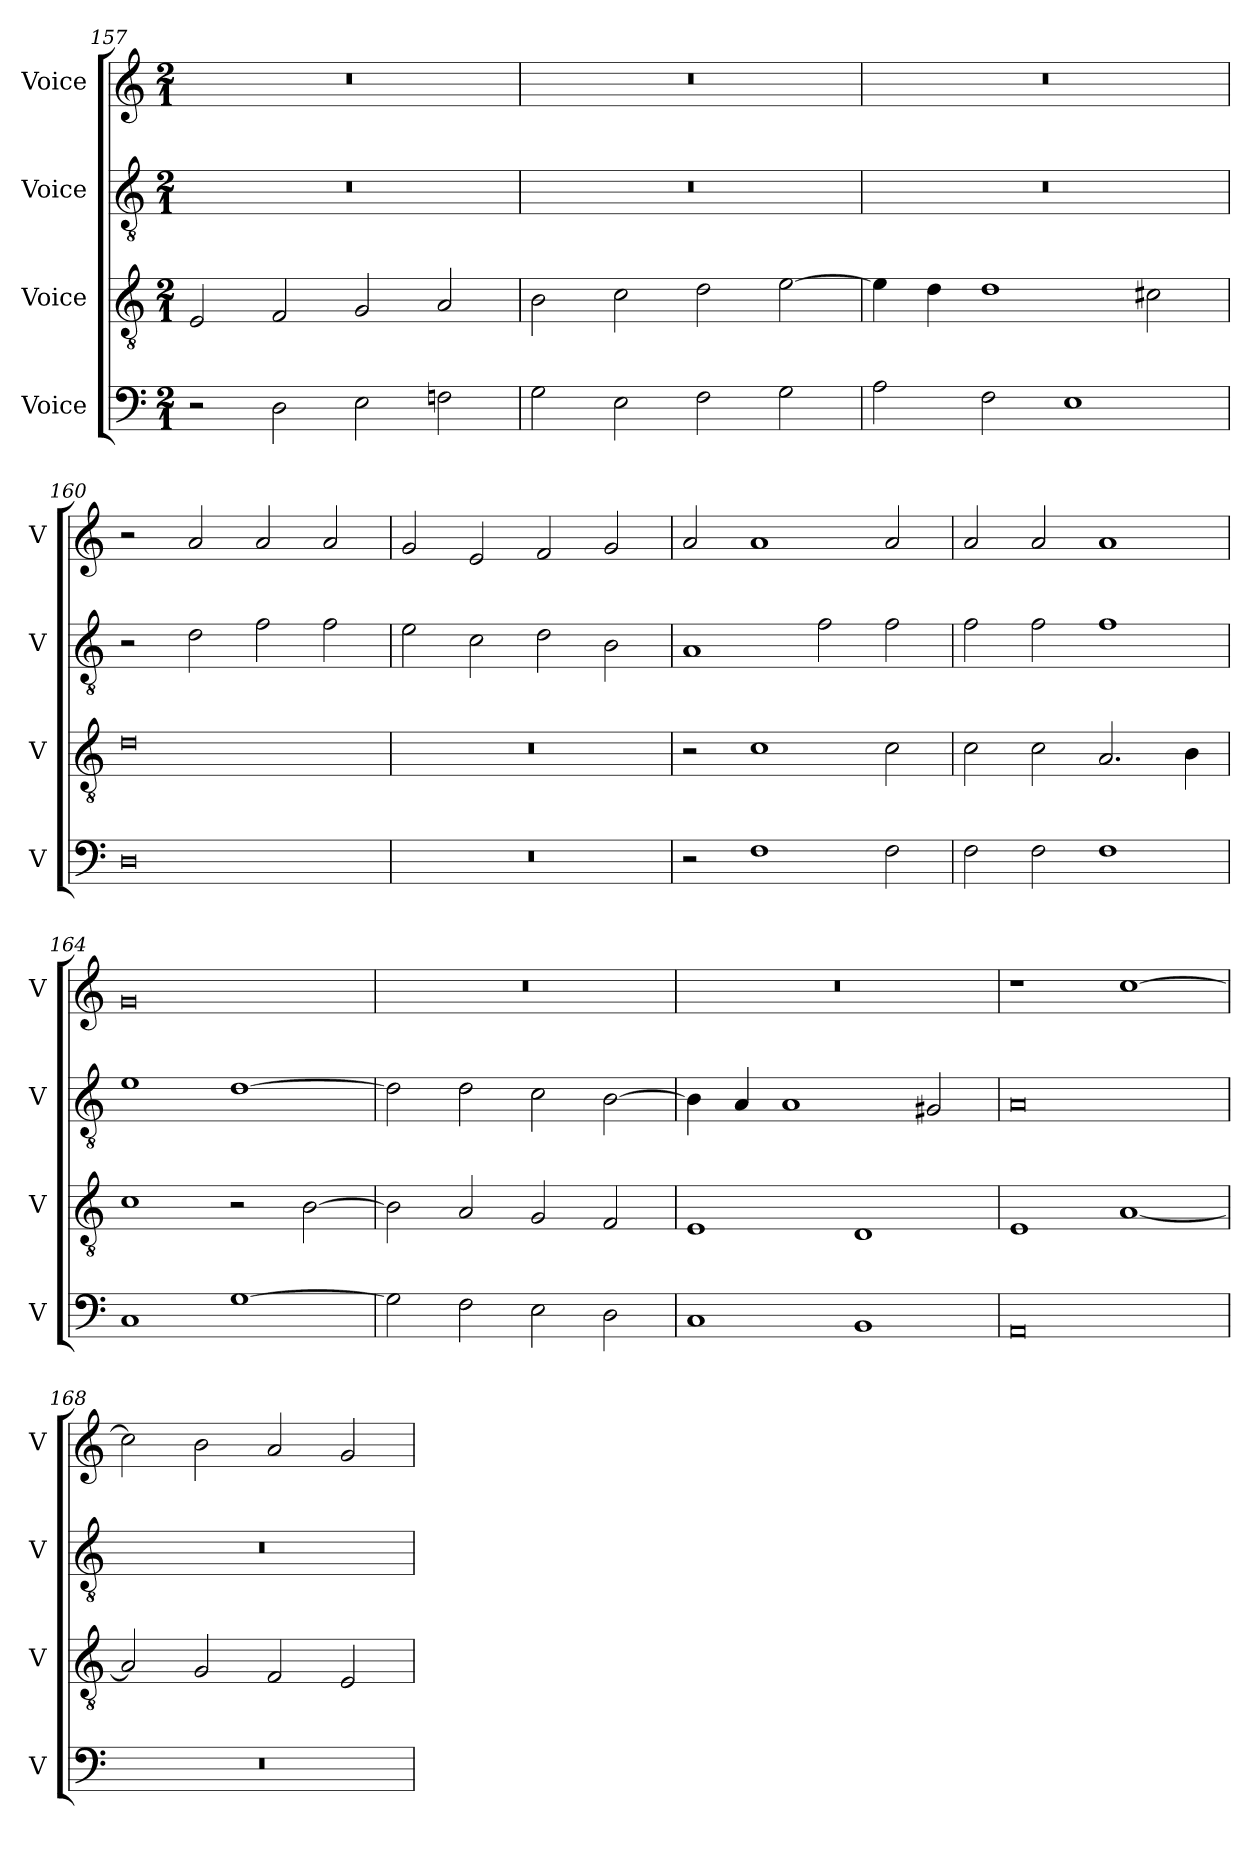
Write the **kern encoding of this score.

**kern	**kern	**kern	**kern
*part4	*part3	*part2	*part1
*staff4	*staff3	*staff2	*staff1
*I"Voice	*I"Voice	*I"Voice	*I"Voice
*I'V	*I'V	*I'V	*I'V
!!LO:PB:g=z
*clefF4	*clefGv2	*clefGv2	*clefG2
*k[]	*k[]	*k[]	*k[]
*M2/1	*M2/1	*M2/1	*M2/1
=157	=157	=157	=157
2r	2E/	0r	0r
2D\	2F/	.	.
2E\	2G/	.	.
2Fn\	2A/	.	.
=158	=158	=158	=158
2G\	2B\	0r	0r
2E\	2c\	.	.
2F\	2d\	.	.
2G\	[2e\	.	.
=159	=159	=159	=159
2A\	4e\]	0r	0r
.	4d\	.	.
2F\	1d	.	.
1E	.	.	.
.	2c#X\	.	.
=160	=160	=160	=160
0D	0d	2r	2r
.	.	2d\	2a/
.	.	2f\	2a/
.	.	2f\	2a/
!!LO:LB:g=z
=161	=161	=161	=161
0r	0r	2e\	2g/
.	.	2c\	2e/
.	.	2d\	2f/
.	.	2B\	2g/
=162	=162	=162	=162
2r	2r	1A	2a/
1F	1c	.	1a
.	.	2f\	.
2F\	2c\	2f\	2a/
=163	=163	=163	=163
2F\	2c\	2f\	2a/
2F\	2c\	2f\	2a/
1F	2.A/	1f	1a
.	4B\	.	.
=164	=164	=164	=164
1C	1c	1e	0g
[1G	2r	[1d	.
.	[2B\	.	.
!!LO:LB:g=z
=165	=165	=165	=165
2G\]	2B\]	2d\]	0r
2F\	2A/	2d\	.
2E\	2G/	2c\	.
2D\	2F/	[2B\	.
=166	=166	=166	=166
1C	1E	4B\]	0r
.	.	4A/	.
.	.	1A	.
1BB	1D	.	.
.	.	2G#X/	.
=167	=167	=167	=167
0AA	1E	0A	1r
.	[1A	.	[1cc
=168	=168	=168	=168
0r	2A/]	0r	2cc\]
.	2G/	.	2b\
.	2F/	.	2a/
.	2E/	.	2g/
=	=	=	=
*-	*-	*-	*-
